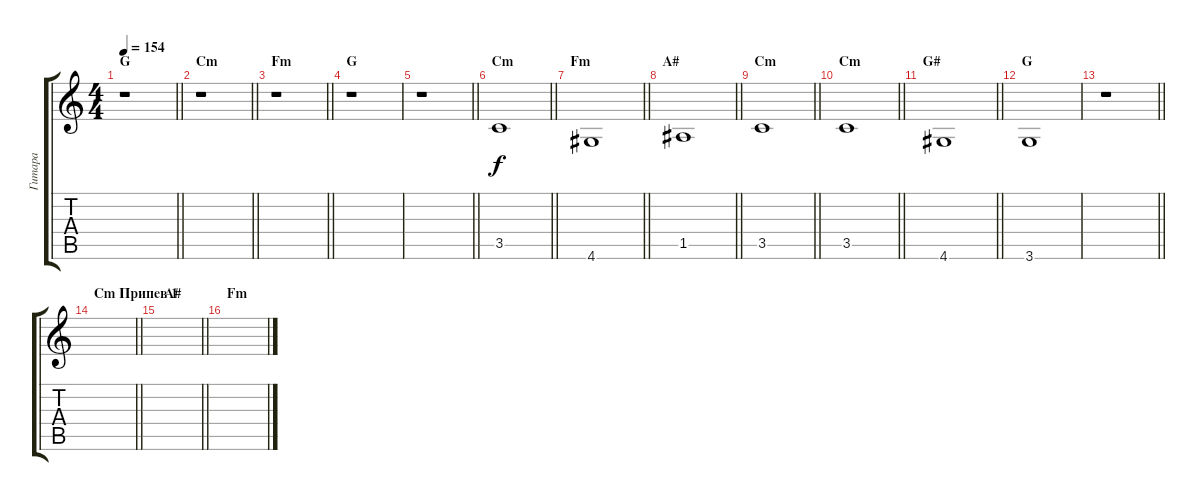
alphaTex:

\track ("Гитара" "Гитара") {instrument acousticguitarsteel}
\staff {score tabs}
\tuning (E4 B3 G3 D3 A2 E2) {hide}
\ts (4 4)
\section ("" "G")
\tempo 154
\clef g2
\barLineRight lightlight
\ks c
r.1{dy mf} |
\section ("" "Cm")
\barLineRight lightlight
r.1 |
\section ("" "Fm")
\barLineRight lightlight
r.1 |
\section ("" "G")
r.1 |
\barLineRight lightlight
r.1 |
\section ("" "Cm")
\barLineRight lightlight
3.5.1{dy f} |
\section ("" "Fm")
\barLineRight lightlight
4.6.1 |
\section ("" "A#")
\barLineRight lightlight
1.5.1 |
\section ("" "Cm")
\barLineRight lightlight
3.5.1 |
\section ("" "Cm")
\barLineRight lightlight
3.5.1 |
\section ("" "G#")
\barLineRight lightlight
4.6.1 |
\section ("" "G")
3.6.1 |
\barLineRight lightlight
r.1 |
\section ("" "Cm Припев 1")
\barLineRight lightlight
|
\section ("" " A#")
\barLineRight lightlight
|
\section ("" "Fm")
